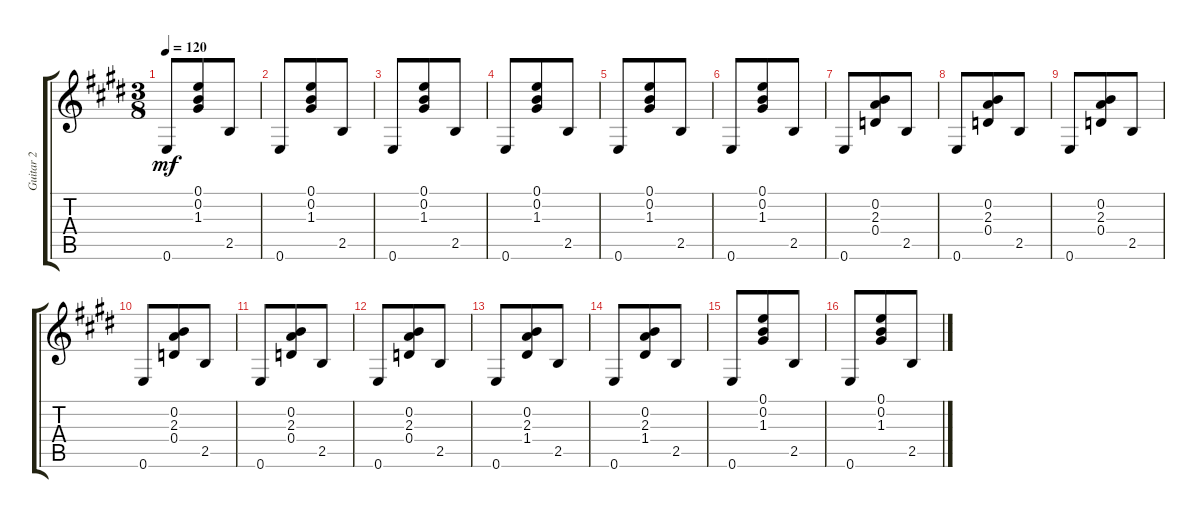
\track ("Guitar 2" "Guitar 2") {instrument acousticguitarnylon}
\staff {score tabs}
\tuning (E4 B3 G3 D3 A2 E2) {hide}
\ts (3 8)
\tempo 120
\clef g2
\ks e
0.6.8{dy mf} (0.1 0.2 1.3).8 2.5.8 |
0.6.8 (0.1 0.2 1.3).8 2.5.8 |
0.6.8 (0.1 0.2 1.3).8 2.5.8 |
0.6.8 (0.1 0.2 1.3).8 2.5.8 |
0.6.8 (0.1 0.2 1.3).8 2.5.8 |
0.6.8 (0.1 0.2 1.3).8 2.5.8 |
0.6.8 (0.2 2.3 0.4).8 2.5.8 |
0.6.8 (0.2 2.3 0.4).8 2.5.8 |
0.6.8 (0.2 2.3 0.4).8 2.5.8 |
0.6.8 (0.2 2.3 0.4).8 2.5.8 |
0.6.8 (0.2 2.3 0.4).8 2.5.8 |
0.6.8 (0.2 2.3 0.4).8 2.5.8 |
0.6.8 (0.2 2.3 1.4).8 2.5.8 |
0.6.8 (0.2 2.3 1.4).8 2.5.8 |
0.6.8 (0.1 0.2 1.3).8 2.5.8 |
0.6.8 (0.1 0.2 1.3).8 2.5.8
